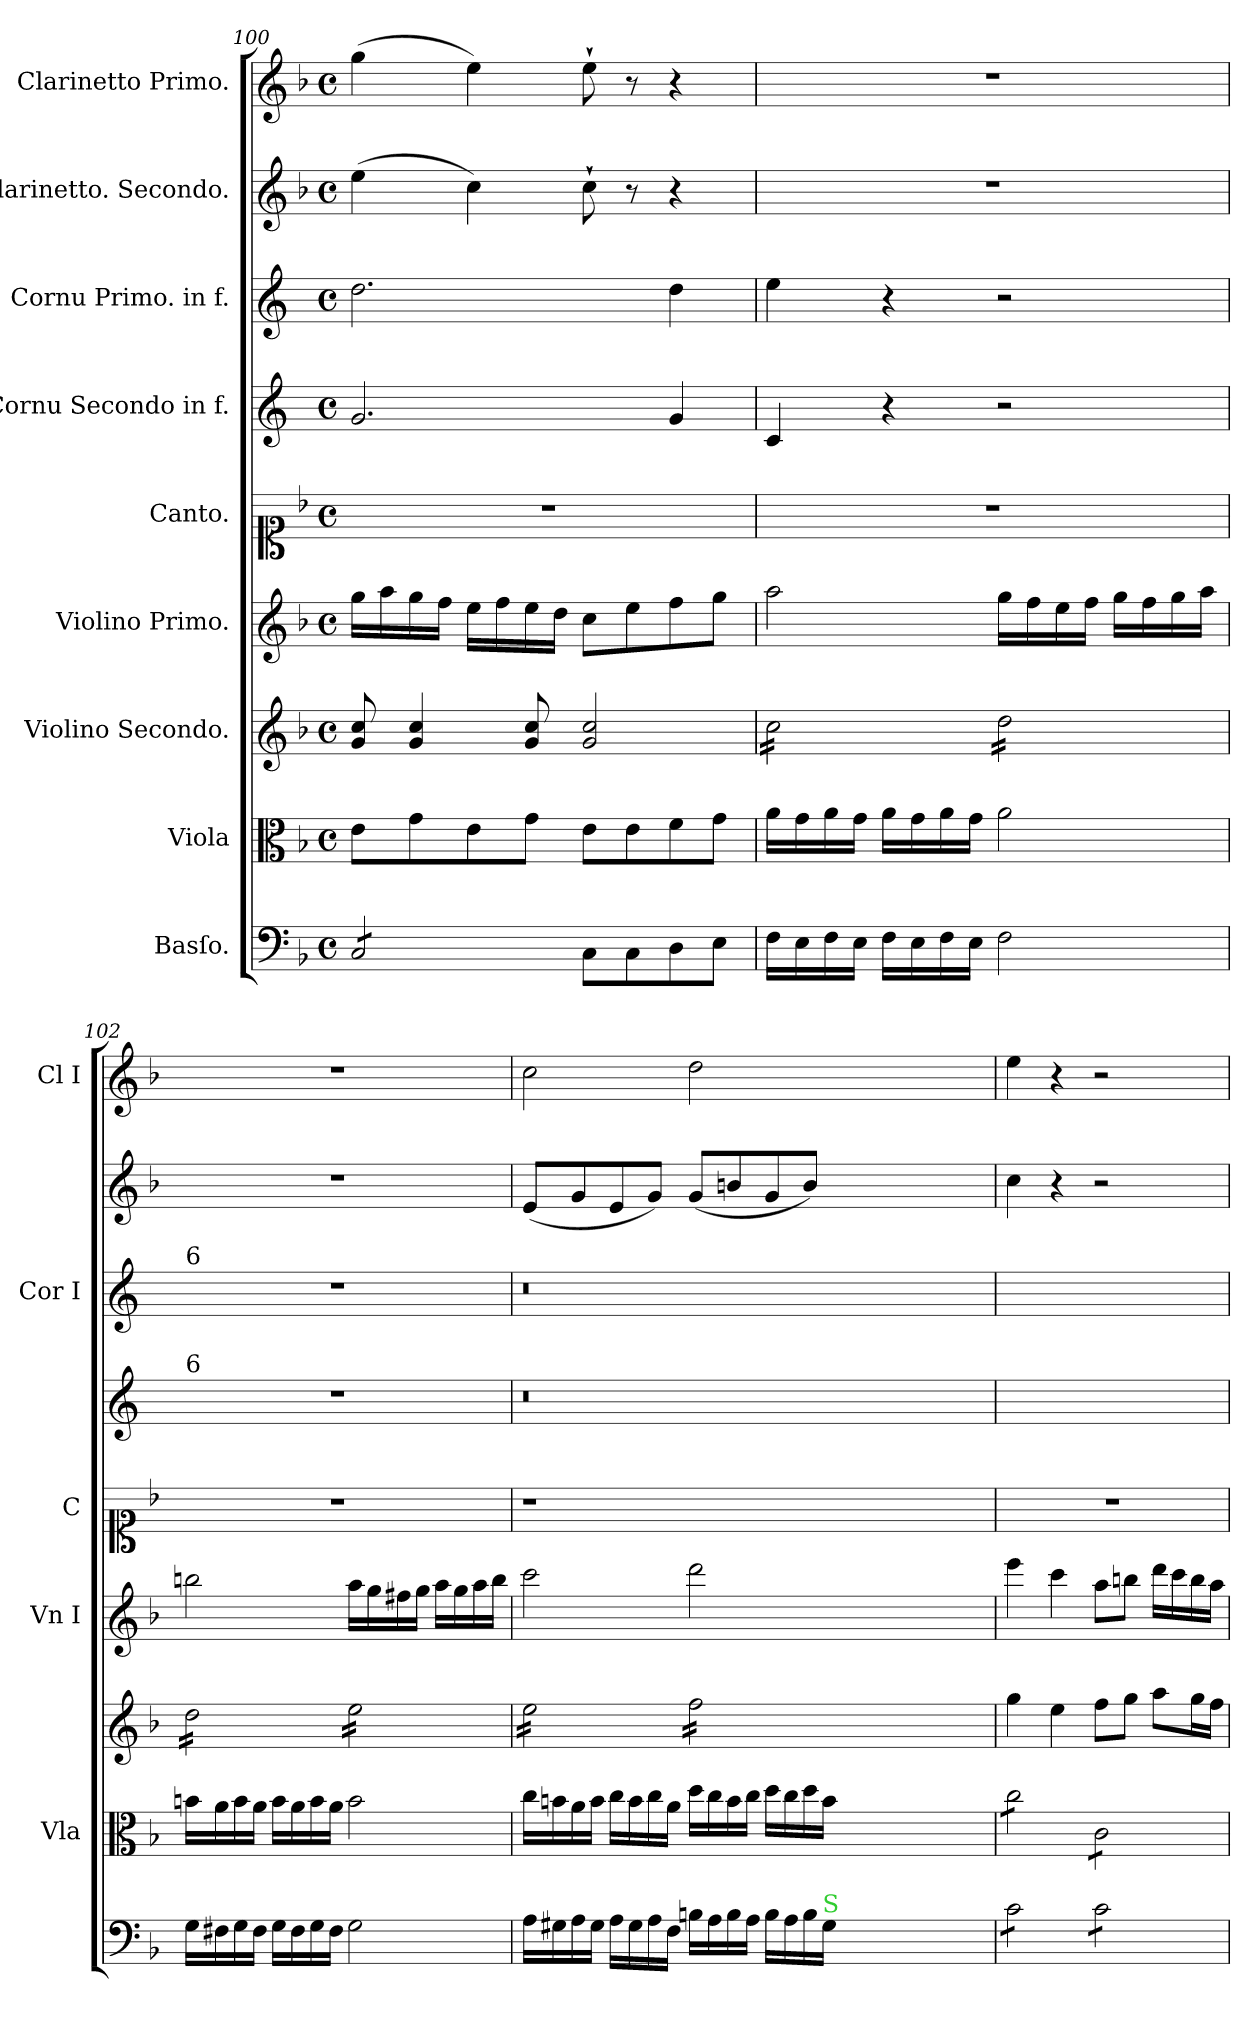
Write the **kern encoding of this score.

**kern	**kern	**kern	**kern	**kern	**kern	**kern	**kern	**kern
*part9	*part8	*part7	*part6	*part5	*part4	*part3	*part2	*part1
*staff9	*staff8	*staff7	*staff6	*staff5	*staff4	*staff3	*staff2	*staff1
*I"Basſo.	*I"Viola	*I"Violino Secondo.	*I"Violino Primo.	*I"Canto.	*I"Cornu Secondo in f.	*I"Cornu Primo. in f.	*I"Clarinetto. Secondo.	*I"Clarinetto Primo.
*	*I'Vla	*	*I'Vn I	*I'C	*	*I'Cor I	*	*I'Cl I
*clefF4	*clefC3	*clefG2	*clefG2	*clefC1	*clefG2	*clefG2	*clefG2	*clefG2
*	*	*	*	*	*ITrd4c7	*ITrd4c7	*	*
*k[b-]	*k[b-]	*k[b-]	*k[b-]	*k[b-]	*k[b-]	*k[b-]	*k[b-]	*k[b-]
*F:	*F:	*F:	*F:	*F:	*	*	*F:	*F:
*M4/4	*M4/4	*M4/4	*M4/4	*M4/4	*M4/4	*M4/4	*M4/4	*M4/4
*met(c)	*met(c)	*met(c)	*met(c)	*met(c)	*met(c)	*met(c)	*met(c)	*met(c)
=100	=100	=100	=100	=100	=100	=100	=100	=100
*tremolo	*	*	*	*	*	*	*	*
8C/L	8e\L	8g/ 8cc/	16gg\LL	1r	2.c/	2.g\	(4ee\	(4gg\
.	.	.	16aa\	.	.	.	.	.
8C/	8g\	4g/ 4cc/	16gg\	.	.	.	.	.
.	.	.	16ff\JJ	.	.	.	.	.
8C/	8e\	.	16ee\LL	.	.	.	4cc\)	4ee\)
.	.	.	16ff\	.	.	.	.	.
8C/J	8g\J	8g/ 8cc/	16ee\	.	.	.	.	.
*Xtremolo	*	*	*	*	*	*	*	*
.	.	.	16dd\JJ	.	.	.	.	.
8C\L	8e\L	2g/ 2cc/	8cc\L	.	.	.	8cc`\	8ee`\
8C\	8e\	.	8ee\	.	.	.	8r	8r
8D\	8f\	.	8ff\	.	4c/	4g\	4r	4r
8E\J	8g\J	.	8gg\J	.	.	.	.	.
=101	=101	=101	=101	=101	=101	=101	=101	=101
*	*	*tremolo	*	*	*	*	*	*
16F\LL	16a\LL	16cc\LL	2aa\	1r	4F/	4a\	1r	1r
16E\	16g\	16cc\	.	.	.	.	.	.
16F\	16a\	16cc\	.	.	.	.	.	.
16E\JJ	16g\JJ	16cc\	.	.	.	.	.	.
16F\LL	16a\LL	16cc\	.	.	4r	4r	.	.
16E\	16g\	16cc\	.	.	.	.	.	.
16F\	16a\	16cc\	.	.	.	.	.	.
16E\JJ	16g\JJ	16cc\JJ	.	.	.	.	.	.
2F\	2a\	16dd\LL	16gg\LL	.	2r	2r	.	.
.	.	16dd\	16ff\	.	.	.	.	.
.	.	16dd\	16ee\	.	.	.	.	.
.	.	16dd\	16ff\JJ	.	.	.	.	.
.	.	16dd\	16gg\LL	.	.	.	.	.
.	.	16dd\	16ff\	.	.	.	.	.
.	.	16dd\	16gg\	.	.	.	.	.
.	.	16dd\JJ	16aa\JJ	.	.	.	.	.
=102	=102	=102	=102	=102	=102	=102	=102	=102
!	!	!	!	!	!	!LO:TX:a:t=6	!	!
!	!	!	!	!	!LO:TX:a:t=6	!	!	!
16G\LL	16bn\LL	16dd\LL	2bbn\	1r	1r	1r	1r	1r
16F#X\	16a\	16dd\	.	.	.	.	.	.
16G\	16b\	16dd\	.	.	.	.	.	.
16F#\JJ	16a\JJ	16dd\	.	.	.	.	.	.
16G\LL	16b\LL	16dd\	.	.	.	.	.	.
16F#\	16a\	16dd\	.	.	.	.	.	.
16G\	16b\	16dd\	.	.	.	.	.	.
16F#\JJ	16a\JJ	16dd\JJ	.	.	.	.	.	.
2G\	2b\	16ee\LL	16aa\LL	.	.	.	.	.
.	.	16ee\	16gg\	.	.	.	.	.
.	.	16ee\	16ff#X\	.	.	.	.	.
.	.	16ee\	16gg\JJ	.	.	.	.	.
.	.	16ee\	16aa\LL	.	.	.	.	.
.	.	16ee\	16gg\	.	.	.	.	.
.	.	16ee\	16aa\	.	.	.	.	.
.	.	16ee\JJ	16bb\JJ	.	.	.	.	.
=103	=103	=103	=103	=103	=103	=103	=103	=103
16A\LL	16cc\LL	16ee\LL	2ccc\	1r	0.r	0.r	(8e/L	2cc\
16G#X\	16bn\	16ee\	.	.	.	.	.	.
16A\	16a\	16ee\	.	.	.	.	8g/	.
16G#\JJ	16b\JJ	16ee\	.	.	.	.	.	.
16A\LL	16cc\LL	16ee\	.	.	.	.	8e/	.
16G#\	16b\	16ee\	.	.	.	.	.	.
16A\	16cc\	16ee\	.	.	.	.	8g/J)	.
16F\JJ	16a\JJ	16ee\JJ	.	.	.	.	.	.
16Bn\LL	16dd\LL	16ff\LL	2ddd\	.	.	.	(8g/L	2dd\
16A\	16cc\	16ff\	.	.	.	.	.	.
16B\	16b\	16ff\	.	.	.	.	8bn/	.
16A\JJ	16cc\JJ	16ff\	.	.	.	.	.	.
16B\LL	16dd\LL	16ff\	.	.	.	.	8g/	.
16A\	16cc\	16ff\	.	.	.	.	.	.
16B\	16dd\	16ff\	.	.	.	.	8b/J)	.
!LO:TX:a:color=limegreen:t=S	!	!	!	!	!	!	!	!
16G#\JJ	16b\JJ	16ff\JJ	.	.	.	.	.	.
*	*	*Xtremolo	*	*	*	*	*	*
0ryy	0ryy	0ryy	0ryy	0ryy	.	.	0ryy	0ryy
=104	=104	=104	=104	=104	=104	=104	=104	=104
*tremolo	*	*	*	*	*	*	*	*
*	*tremolo	*	*	*	*	*	*	*
8c\L	8cc\L	4gg\	4eee\	1r	1ryy	1ryy	4cc\	4ee\
8c\	8cc\	.	.	.	.	.	.	.
8c\	8cc\	4ee\	4ccc\	.	.	.	4r	4r
8c\J	8cc\J	.	.	.	.	.	.	.
8c\L	8c\L	8ff\L	8aa\L	.	.	.	2r	2r
8c\	8c\	8gg\J	8bbn\J	.	.	.	.	.
8c\	8c\	8aa\L	16ddd\LL	.	.	.	.	.
.	.	.	16ccc\	.	.	.	.	.
8c\J	8c\J	16gg\L	16bb\	.	.	.	.	.
*	*Xtremolo	*	*	*	*	*	*	*
*Xtremolo	*	*	*	*	*	*	*	*
.	.	16ff\JJ	16aa\JJ	.	.	.	.	.
=	=	=	=	=	=	=	=	=
*-	*-	*-	*-	*-	*-	*-	*-	*-
